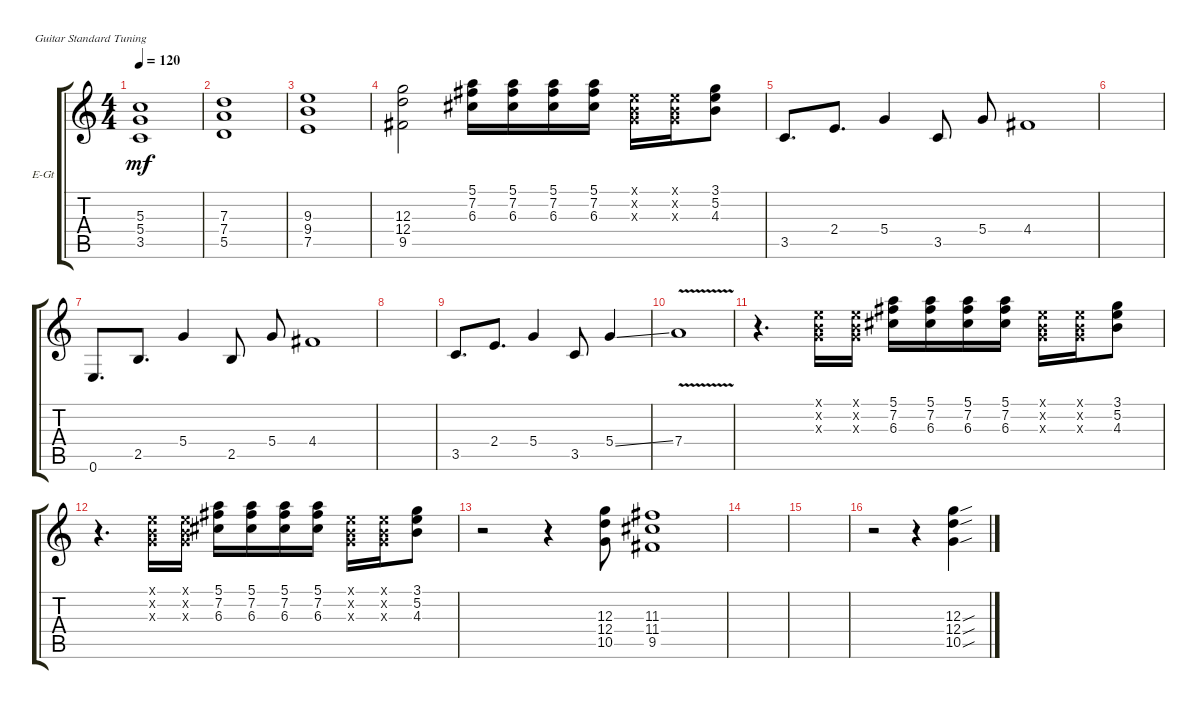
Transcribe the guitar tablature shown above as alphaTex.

\defaultSystemsLayout 4
\bracketExtendMode groupsimilarinstruments
\firstSystemTrackNameOrientation horizontal
\otherSystemsTrackNameOrientation horizontal
\track ("Наташа" "E-Gt") {instrument overdrivenguitar}
\staff {score tabs}
\tuning (E4 B3 G3 D3 A2 E2)
\ts (4 4)
\tempo 120
\clef g2
\scale
0.333333
\ks c
(3.5 5.4 5.3).1{dy mf} |
\scale
0.333333 (5.5 7.4 7.3).1 |
\scale
0.333333 (7.5 9.4 9.3).1 |
\scale
0.333333 (9.5 12.4 12.3).2 (5.1 7.2 6.3).16 (5.1 7.2 6.3).16 (5.1 7.2 6.3).16 (5.1 7.2 6.3).16 (0.2{x} 0.3{x} 0.1{x}).16 (0.1{x} 0.2{x} 0.3{x}).16 (4.3 5.2 3.1).8 |
\scale
0.333333 3.5.8{d} 2.4.8{d} 5.4.4 3.5.8 5.4.8 4.4.1 |
\scale
0.333333 |
\scale
0.333333 0.6.8{d} 2.5.8{d} 5.4.4 2.5.8 5.4.8 4.4.1 |
\scale
0.333333 |
\scale
0.333333 3.5.8{d} 2.4.8{d} 5.4.4 3.5.8 5.4{ss}.4 |
\scale
0.333333 7.4{v}.1 |
\scale
0.333333 r.4{d} (0.1{x} 0.2{x} 0.3{x}).16 (0.3{x} 0.2{x} 0.1{x}).16 (5.1 7.2 6.3).16 (5.1 7.2 6.3).16 (5.1 7.2 6.3).16 (5.1 7.2 6.3).16 (0.2{x} 0.3{x} 0.1{x}).16 (0.1{x} 0.2{x} 0.3{x}).16 (4.3 5.2 3.1).8 |
\scale
0.333333 r.4{d} (0.1{x} 0.2{x} 0.3{x}).16 (0.3{x} 0.2{x} 0.1{x}).16 (5.1 7.2 6.3).16 (5.1 7.2 6.3).16 (5.1 7.2 6.3).16 (5.1 7.2 6.3).16 (0.2{x} 0.3{x} 0.1{x}).16 (0.1{x} 0.2{x} 0.3{x}).16 (4.3 5.2 3.1).8 |
\scale
0.333333 r.2 r.4 (10.5 12.4 12.3).8 (9.5 11.4 11.3).1 |
\scale
0.333333 |
|
r.2 r.4 (10.5{sou} 12.4{sou} 12.3{sou}).4
